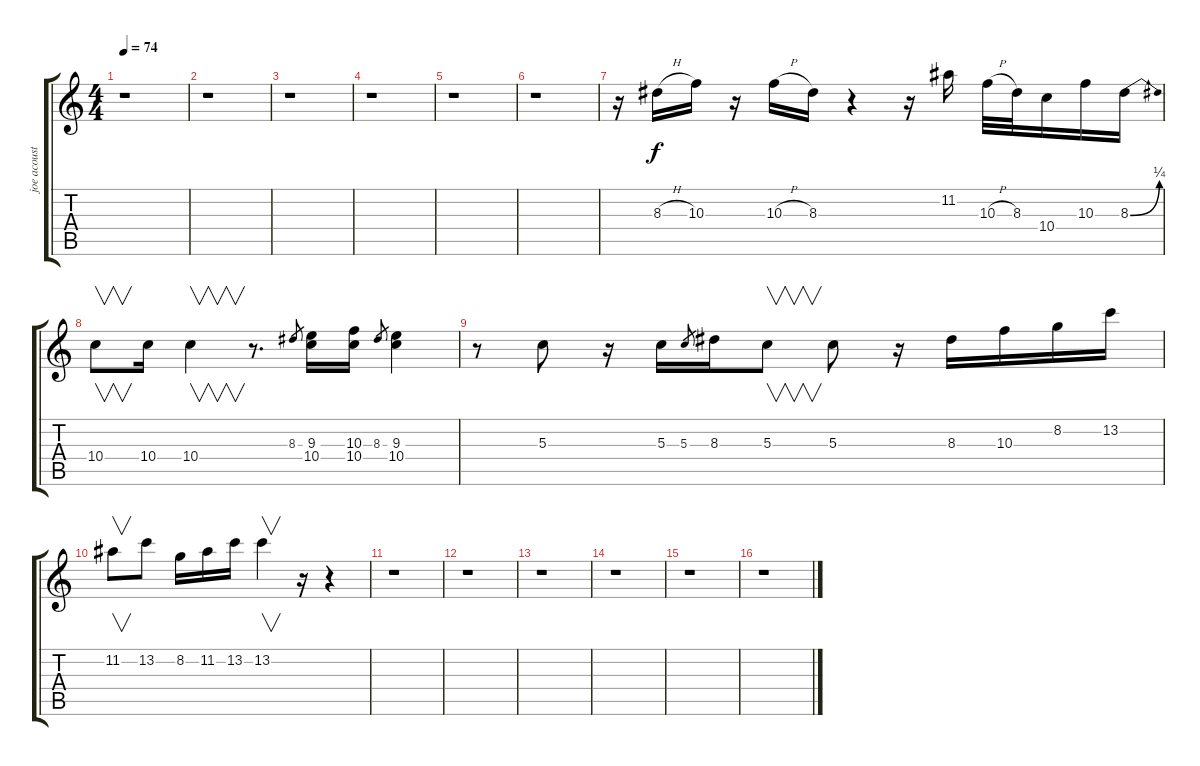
\track ("joe acoustique" "joe acoust") {instrument acousticguitarsteel}
\staff {score tabs}
\tuning (E4 B3 G3 D3 A2 E2) {hide}
\ts (4 4)
\tempo 74
\clef g2
\ks c
r.1{dy f} |
r.1 |
r.1 |
r.1 |
r.1 |
r.1 |
r.16{volume 16} 8.3{h}.16 10.3.16 r.16 10.3{h}.16 8.3.16 r.4 r.16 11.2.16 10.3{h}.32 8.3.32 10.4.16 10.3.16 8.3{be (bend 0 0 60 1)}.16 |
10.4.8{v} 10.4.16 10.4.4{v} r.8{d} 8.3.8{gr} (9.3 10.4).16 (10.3 10.4).16 8.3.8{gr} (9.3 10.4).4 |
r.8 5.3.8 r.16 5.3.16 5.3.8{gr} 8.3.16 5.3.8{v} 5.3.8 r.16 8.3.16 10.3.16 8.2.16 13.2.16 |
11.2.8{v} 13.2.8 8.2.16 11.2.16 13.2.16 13.2.4{v} r.16 r.4 |
r.1 |
r.1 |
r.1 |
r.1 |
r.1 |
r.1
